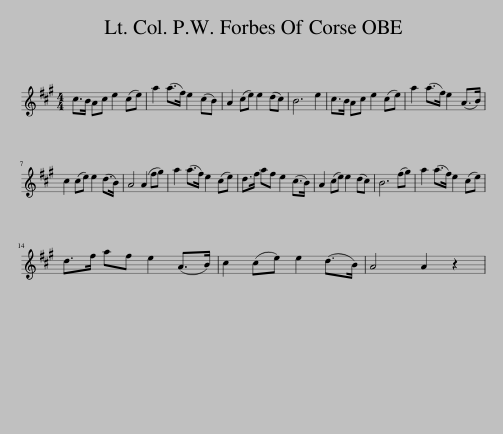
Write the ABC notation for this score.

X:1
L:1/8
M:4/4
I:linebreak $
K:A
V:1 treble
V:1
 c>B Ac e2 (ce) | a2 (a>f) e2 (cB) | A2 (ce) e2 (dc) | B6 e2 | c>B Ac e2 (ce) | %5
 a2 (a>f) e2 (A>B) |$ c2 (ce) e2 (d>B) | A4 (A2 fg) | a2 (a>f) e2 (ce) | d>f af e2 (c>B) | %10
 A2 (ce) e2 (dc) | B6 (fg) | a2 (a>f) e2 (ce) |$ d>f af e2 (A>B) | c2 (ce) e2 (d>B) | %15
 A4 A2 z2 | %16
